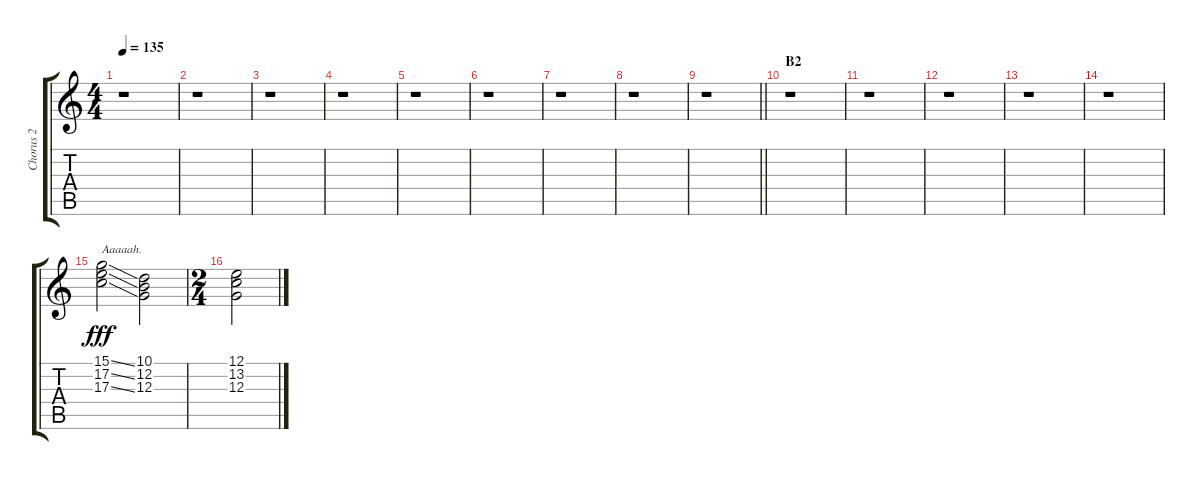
\track ("Chorus 2" "Chorus 2") {instrument choiraahs}
\staff {score tabs}
\tuning (E4 B3 G3 D3 A2 E2) {hide}
\ts (4 4)
\tempo 135
\clef g2
\ks c
r.1{dy fff} |
r.1 |
r.1 |
r.1 |
r.1 |
r.1 |
r.1 |
r.1 |
\barLineRight lightlight
r.1 |
\section ("" "B2")
r.1 |
r.1 |
r.1 |
r.1 |
r.1 |
(15.1{ss} 17.2{ss} 17.3{ss}).2{txt "Aaaaah."} (10.1 12.2 12.3).2 |
\ts (2 4)
(12.1 13.2 12.3).2
